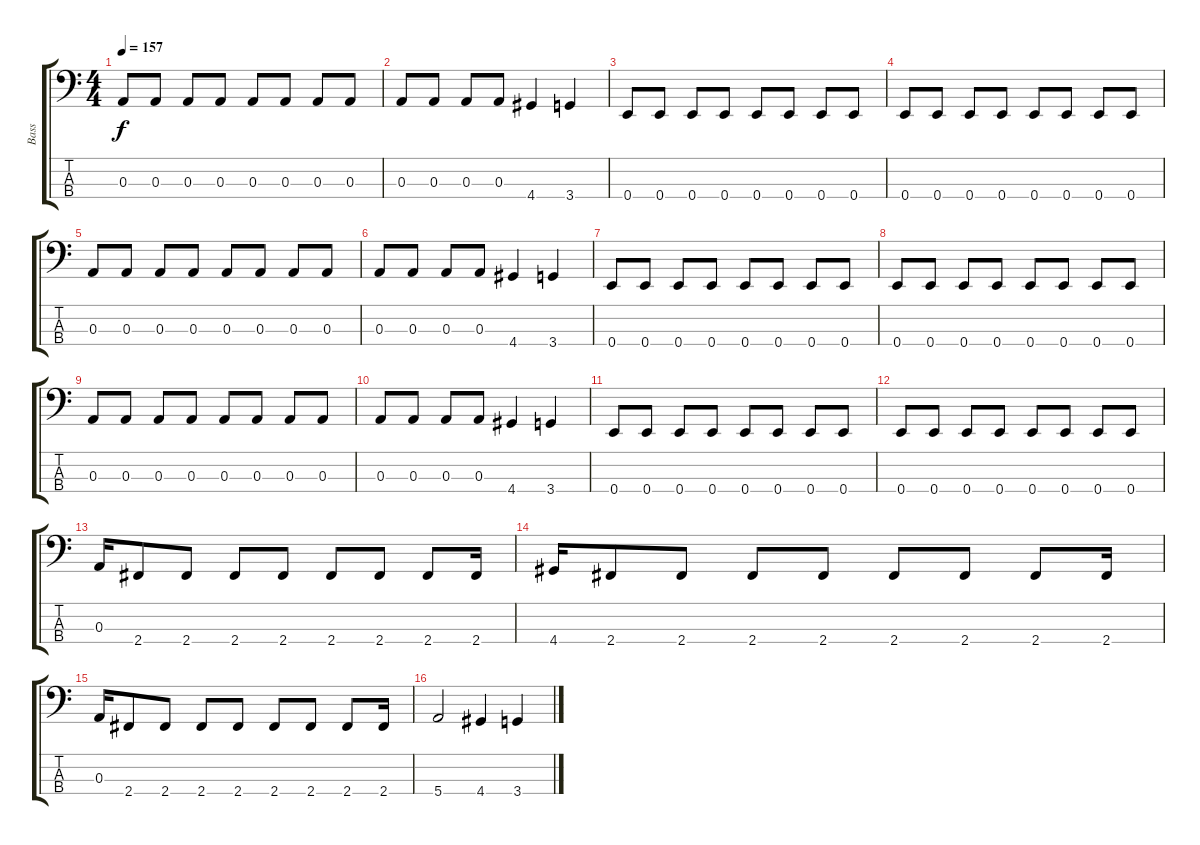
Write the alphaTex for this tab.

\track ("Bass" "Bass") {instrument electricbassfinger}
\staff {score tabs}
\tuning (G2 D2 A1 E1) {hide}
\ts (4 4)
\tempo 157
\clef f4
\ks c
0.3.8{dy f} 0.3.8 0.3.8 0.3.8 0.3.8 0.3.8 0.3.8 0.3.8 |
0.3.8 0.3.8 0.3.8 0.3.8 4.4.4 3.4.4 |
0.4.8 0.4.8 0.4.8 0.4.8 0.4.8 0.4.8 0.4.8 0.4.8 |
0.4.8 0.4.8 0.4.8 0.4.8 0.4.8 0.4.8 0.4.8 0.4.8 |
0.3.8 0.3.8 0.3.8 0.3.8 0.3.8 0.3.8 0.3.8 0.3.8 |
0.3.8 0.3.8 0.3.8 0.3.8 4.4.4 3.4.4 |
0.4.8 0.4.8 0.4.8 0.4.8 0.4.8 0.4.8 0.4.8 0.4.8 |
0.4.8 0.4.8 0.4.8 0.4.8 0.4.8 0.4.8 0.4.8 0.4.8 |
0.3.8 0.3.8 0.3.8 0.3.8 0.3.8 0.3.8 0.3.8 0.3.8 |
0.3.8 0.3.8 0.3.8 0.3.8 4.4.4 3.4.4 |
0.4.8 0.4.8 0.4.8 0.4.8 0.4.8 0.4.8 0.4.8 0.4.8 |
0.4.8 0.4.8 0.4.8 0.4.8 0.4.8 0.4.8 0.4.8 0.4.8 |
0.3.16 2.4.8 2.4.8 2.4.8 2.4.8 2.4.8 2.4.8 2.4.8 2.4.16 |
4.4.16 2.4.8 2.4.8 2.4.8 2.4.8 2.4.8 2.4.8 2.4.8 2.4.16 |
0.3.16 2.4.8 2.4.8 2.4.8 2.4.8 2.4.8 2.4.8 2.4.8 2.4.16 |
5.4.2 4.4.4 3.4.4
